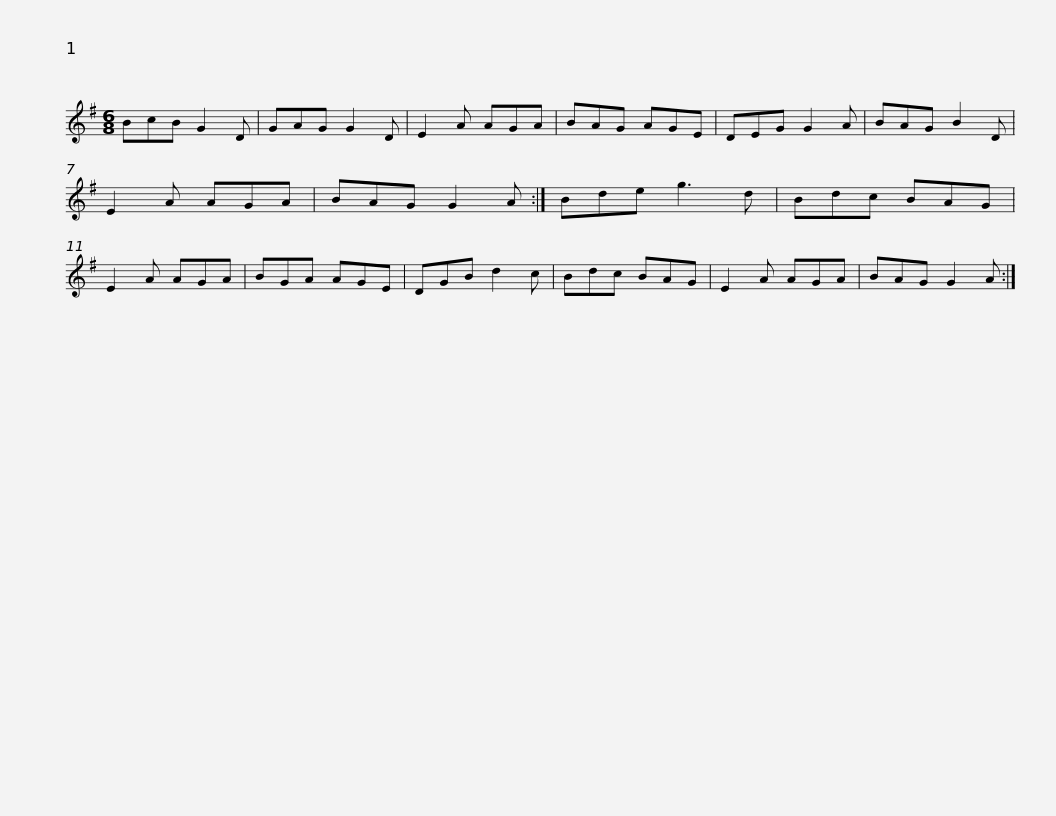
X:1
L:1/8
M:6/8
I:linebreak $
K:G
V:1 treble
V:1
 BcB G2 D | GAG G2 D | E2 A AGA | BAG AGE | DEG G2 A | %5
 BAG B2 D | E2 A AGA |$ BAG G2 A :| Bde g3 d | Bdc BAG | %10
 E2 A AGA | BGA AGE | DGB d2 c | Bdc BAG | E2 A AGA |$ %15
 BAG G2 A :| %16
